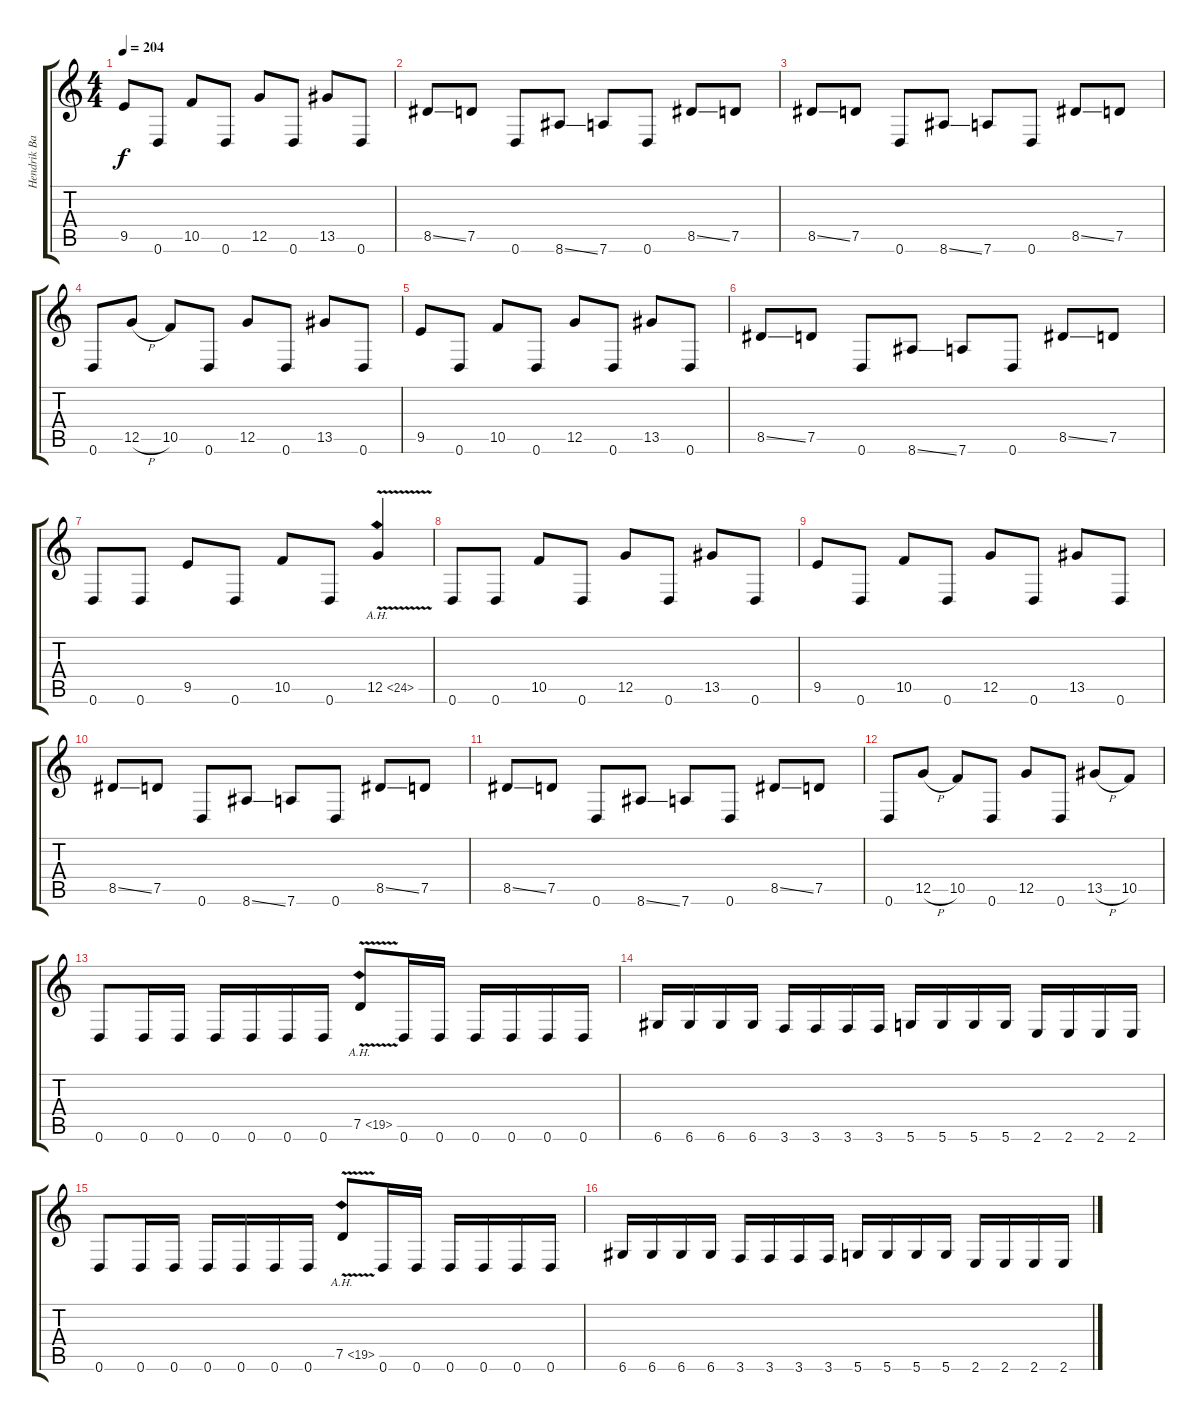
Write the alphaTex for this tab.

\track ("Hendrik Bache" "Hendrik Ba") {instrument distortionguitar}
\staff {score tabs}
\tuning (D4 A3 F3 C3 G2 D2) {hide}
\ts (4 4)
\tempo 204
\clef g2
\ks c
9.5.8{dy f} 0.6.8 10.5.8 0.6.8 12.5.8 0.6.8 13.5.8 0.6.8 |
8.5{ss}.8 7.5.8 0.6.8 8.6{ss}.8 7.6.8 0.6.8 8.5{ss}.8 7.5.8 |
8.5{ss}.8 7.5.8 0.6.8 8.6{ss}.8 7.6.8 0.6.8 8.5{ss}.8 7.5.8 |
0.6.8 12.5{h}.8 10.5.8 0.6.8 12.5.8 0.6.8 13.5.8 0.6.8 |
9.5.8 0.6.8 10.5.8 0.6.8 12.5.8 0.6.8 13.5.8 0.6.8 |
8.5{ss}.8 7.5.8 0.6.8 8.6{ss}.8 7.6.8 0.6.8 8.5{ss}.8 7.5.8 |
0.6.8 0.6.8 9.5.8 0.6.8 10.5.8 0.6.8 12.5{ah 12 v}.4 |
0.6.8 0.6.8 10.5.8 0.6.8 12.5.8 0.6.8 13.5.8 0.6.8 |
9.5.8 0.6.8 10.5.8 0.6.8 12.5.8 0.6.8 13.5.8 0.6.8 |
8.5{ss}.8 7.5.8 0.6.8 8.6{ss}.8 7.6.8 0.6.8 8.5{ss}.8 7.5.8 |
8.5{ss}.8 7.5.8 0.6.8 8.6{ss}.8 7.6.8 0.6.8 8.5{ss}.8 7.5.8 |
0.6.8 12.5{h}.8 10.5.8 0.6.8 12.5.8 0.6.8 13.5{h}.8 10.5.8 |
0.6.8 0.6.16 0.6.16 0.6.16 0.6.16 0.6.16 0.6.16 7.5{ah 12 v}.8 0.6.16 0.6.16 0.6.16 0.6.16 0.6.16 0.6.16 |
6.6.16 6.6.16 6.6.16 6.6.16 3.6.16 3.6.16 3.6.16 3.6.16 5.6.16 5.6.16 5.6.16 5.6.16 2.6.16 2.6.16 2.6.16 2.6.16 |
0.6.8 0.6.16 0.6.16 0.6.16 0.6.16 0.6.16 0.6.16 7.5{ah 12 v}.8 0.6.16 0.6.16 0.6.16 0.6.16 0.6.16 0.6.16 |
6.6.16 6.6.16 6.6.16 6.6.16 3.6.16 3.6.16 3.6.16 3.6.16 5.6.16 5.6.16 5.6.16 5.6.16 2.6.16 2.6.16 2.6.16 2.6.16
